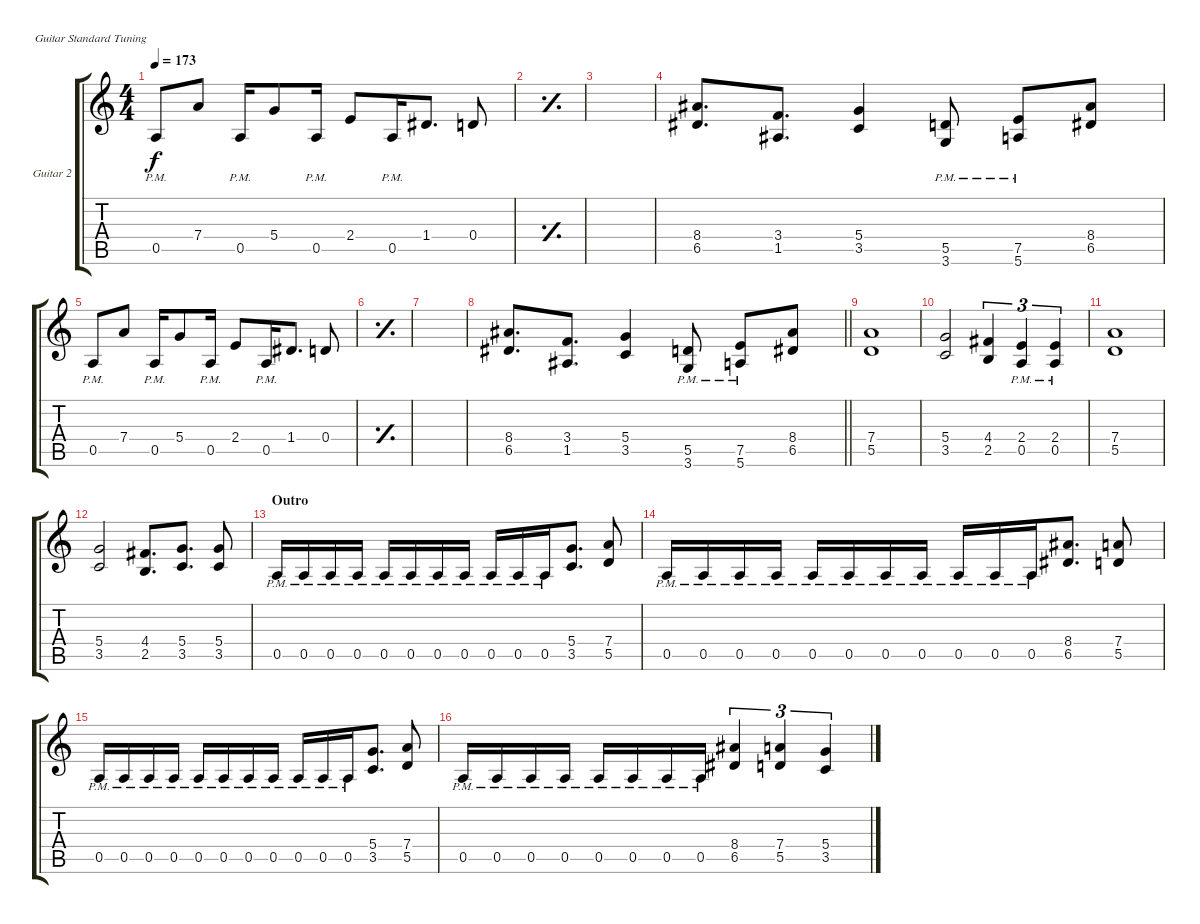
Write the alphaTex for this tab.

\bracketExtendMode groupsimilarinstruments
\firstSystemTrackNameOrientation horizontal
\otherSystemsTrackNameOrientation horizontal
\track ("Guitar 2" "Guitar 2") {instrument distortionguitar}
\staff {score tabs}
\tuning (E4 B3 G3 D3 A2 E2)
\ts (4 4)
\tempo 173
\clef g2
\ks c
0.5{pm}.8{dy f} 7.4.8 0.5{pm}.16 5.4.8 0.5{pm}.16 2.4.8 0.5{pm}.16 1.4.8{d} 0.4.8 |
\simile simple
|
|
\simile none
(8.4 6.5).8{d} (3.4 1.5).8{d} (5.4 3.5).4 (5.5{pm} 3.6{pm}).8 (7.5{pm} 5.6{pm}).8 (8.4 6.5).8 |
0.5{pm}.8 7.4.8 0.5{pm}.16 5.4.8 0.5{pm}.16 2.4.8 0.5{pm}.16 1.4.8{d} 0.4.8 |
\simile simple
|
|
\simile none
\barLineRight lightlight
(8.4 6.5).8{d} (3.4 1.5).8{d} (5.4 3.5).4 (5.5{pm} 3.6{pm}).8 (7.5{pm} 5.6{pm}).8 (8.4 6.5).8 |
(7.4 5.5).1 |
(5.4 3.5).2 (4.4 2.5).4{tu (3 2)} (2.4{pm} 0.5{pm}).4{tu (3 2)} (2.4{pm} 0.5{pm}).4{tu (3 2)} |
(7.4 5.5).1 |
(5.4 3.5).2 (4.4 2.5).8{d} (5.4 3.5).8{d} (5.4 3.5).8 |
\section ("" "Outro")
0.5{pm}.16 0.5{pm}.16 0.5{pm}.16 0.5{pm}.16 0.5{pm}.16 0.5{pm}.16 0.5{pm}.16 0.5{pm}.16 0.5{pm}.16 0.5{pm}.16 0.5{pm}.16 (5.4 3.5).8{d} (7.4 5.5).8 |
0.5{pm}.16 0.5{pm}.16 0.5{pm}.16 0.5{pm}.16 0.5{pm}.16 0.5{pm}.16 0.5{pm}.16 0.5{pm}.16 0.5{pm}.16 0.5{pm}.16 0.5{pm}.16 (8.4 6.5).8{d} (7.4 5.5).8 |
0.5{pm}.16 0.5{pm}.16 0.5{pm}.16 0.5{pm}.16 0.5{pm}.16 0.5{pm}.16 0.5{pm}.16 0.5{pm}.16 0.5{pm}.16 0.5{pm}.16 0.5{pm}.16 (5.4 3.5).8{d} (7.4 5.5).8 |
0.5{pm}.16 0.5{pm}.16 0.5{pm}.16 0.5{pm}.16 0.5{pm}.16 0.5{pm}.16 0.5{pm}.16 0.5{pm}.16 (8.4 6.5).4{tu (3 2)} (7.4 5.5).4{tu (3 2)} (5.4 3.5).4{tu (3 2)}
